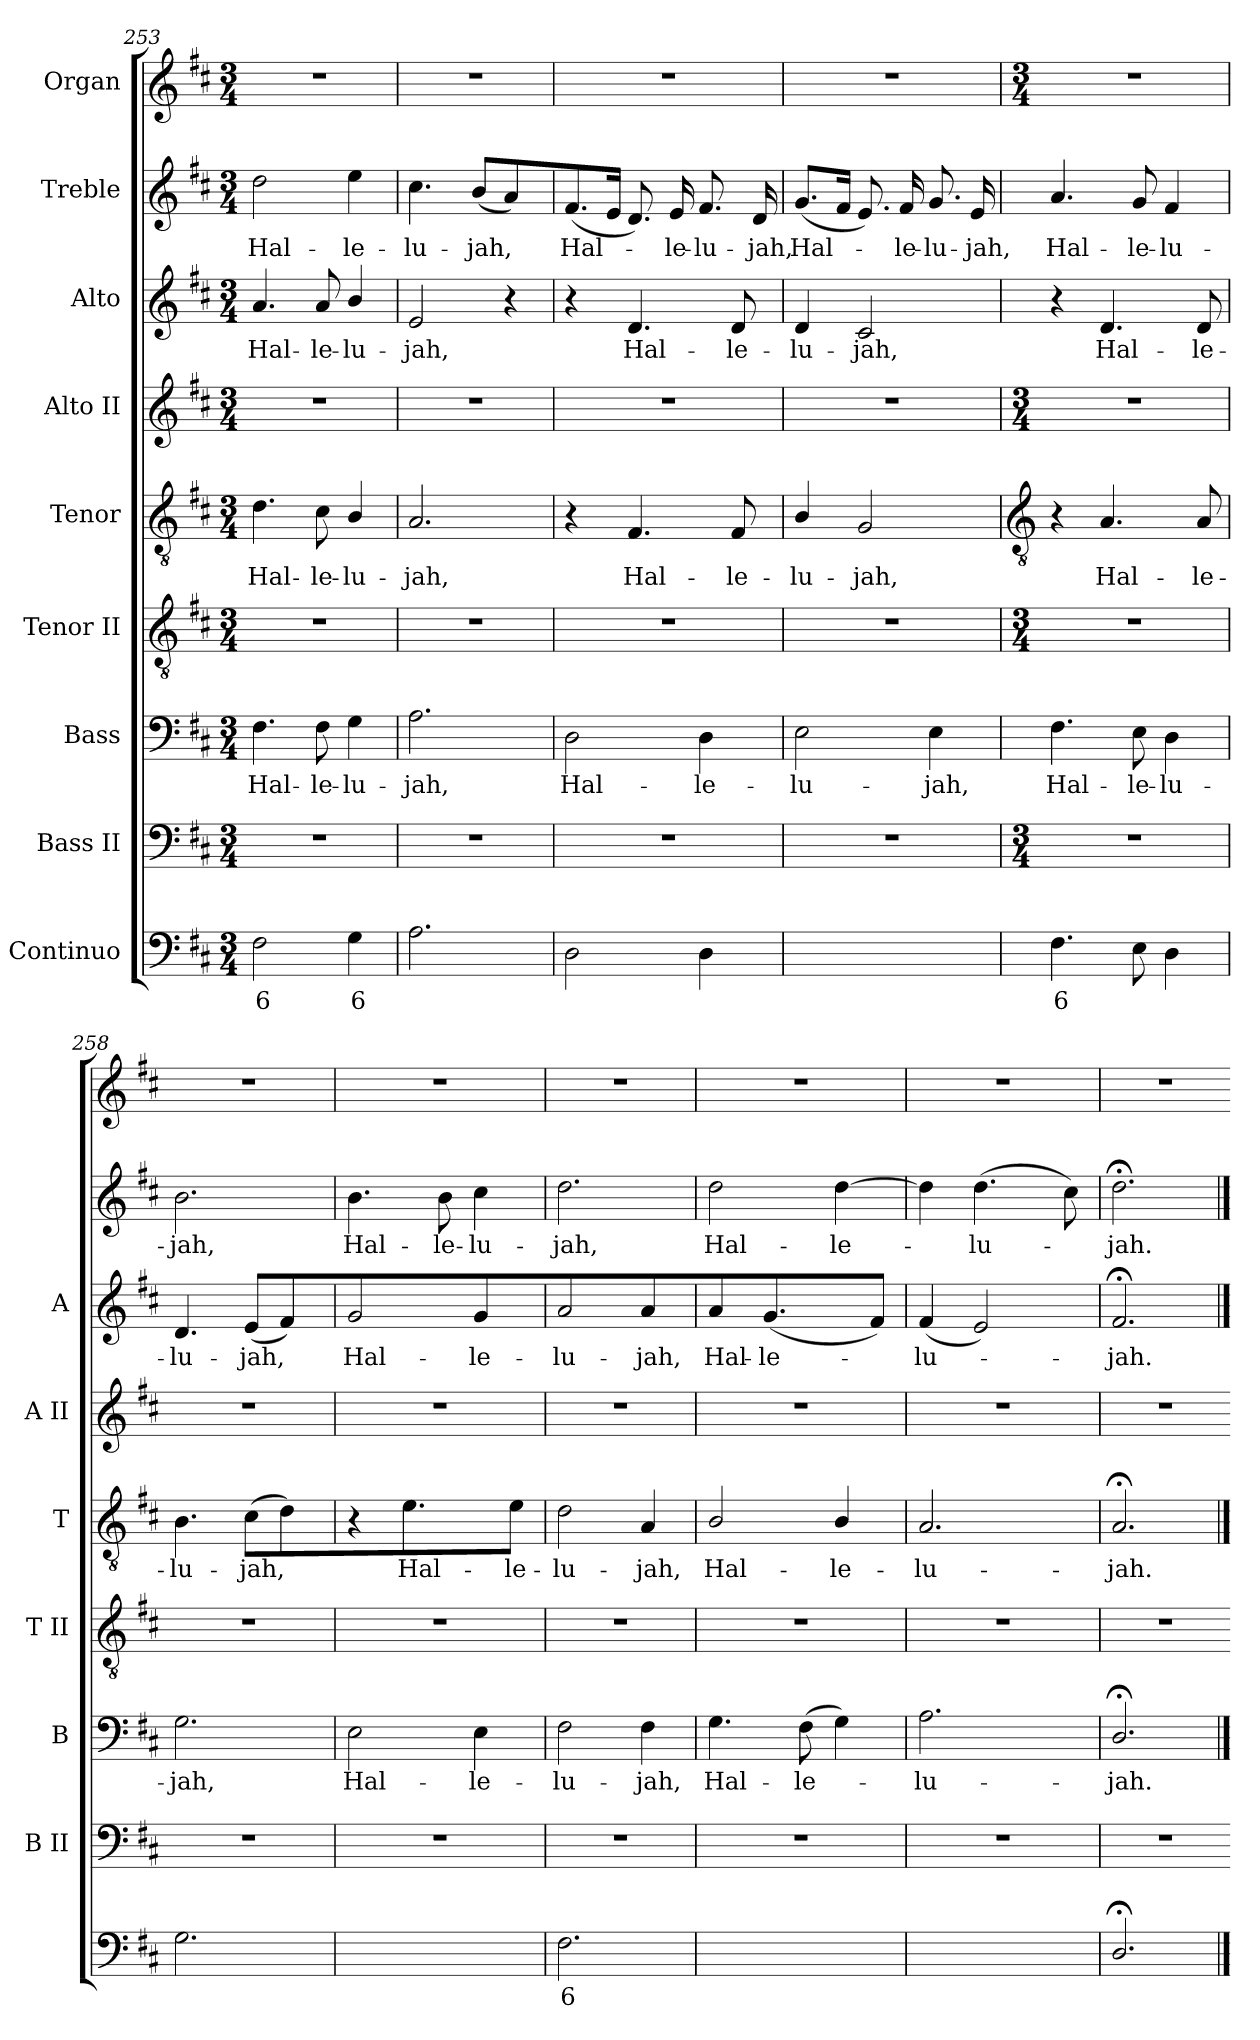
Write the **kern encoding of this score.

**kern	**text	**text	**kern	**kern	**text	**kern	**kern	**text	**kern	**kern	**text	**kern	**text	**kern
*part9	*part9	*part9	*part8	*part7	*part7	*part6	*part5	*part5	*part4	*part3	*part3	*part2	*part2	*part1
*staff9	*staff9	*staff9	*staff8	*staff7	*staff7	*staff6	*staff5	*staff5	*staff4	*staff3	*staff3	*staff2	*staff2	*staff1
*I"Continuo	*	*	*I"Bass II	*I"Bass	*	*I"Tenor II	*I"Tenor	*	*I"Alto II	*I"Alto	*	*I"Treble	*	*I"Organ
*	*	*	*I'B II	*I'B	*	*I'T II	*I'T	*	*I'A II	*I'A	*	*	*	*
*clefF4	*	*	*clefF4	*clefF4	*	*clefGv2	*clefGv2	*	*clefG2	*clefG2	*	*clefG2	*	*clefG2
*k[f#c#]	*	*	*k[f#c#]	*k[f#c#]	*	*k[f#c#]	*k[f#c#]	*	*k[f#c#]	*k[f#c#]	*	*k[f#c#]	*	*k[f#c#]
*D:	*	*	*D:	*D:	*	*D:	*D:	*	*D:	*D:	*	*D:	*	*D:
*M3/4	*	*	*M3/4	*M3/4	*	*M3/4	*M3/4	*	*M3/4	*M3/4	*	*M3/4	*	*M3/4
=253	=253	=253	=253	=253	=253	=253	=253	=253	=253	=253	=253	=253	=253	=253
!	!LO:LY:b	!	!	!	!LO:LY:b	!	!	!LO:LY:b	!	!	!LO:LY:b	!	!LO:LY:b	!
2F#	6	.	2.r	4.F#	Hal-	2.r	4.d	Hal-	2.r	4.a	Hal-	2dd	Hal-	2.r
!	!	!	!	!	!LO:LY:b	!	!	!LO:LY:b	!	!	!LO:LY:b	!	!	!
.	.	.	.	8F#	-le-	.	8c#	-le-	.	8a	-le-	.	.	.
!	!LO:LY:b	!	!	!	!LO:LY:b	!	!	!LO:LY:b	!	!	!LO:LY:b	!	!LO:LY:b	!
4G	6	.	.	4G	-lu-	.	4B/	-lu-	.	4b/	-lu-	4ee	-le-	.
=254	=254	=254	=254	=254	=254	=254	=254	=254	=254	=254	=254	=254	=254	=254
!	!	!	!	!	!LO:LY:b	!	!	!LO:LY:b	!	!	!LO:LY:b	!	!LO:LY:b	!
2.A	.	.	2.r	2.A	-jah,	2.r	2.A	-jah,	2.r	2e	-jah,	4.cc#	-lu-	2.r
!	!	!	!	!	!	!	!	!	!	!	!	!	!LO:LY:b	!
.	.	.	.	.	.	.	.	.	.	.	.	(<8b/L	-jah,	.
.	.	.	.	.	.	.	.	.	.	4r	.	4a)	.	.
=255	=255	=255	=255	=255	=255	=255	=255	=255	=255	=255	=255	=255	=255	=255
!	!	!	!	!	!LO:LY:b	!	!	!	!	!	!	!	!LO:LY:b	!
2D	.	.	2.r	2D	Hal-	2.r	4r	.	2.r	4r	.	(<8.f#	Hal-	2.r
.	.	.	.	.	.	.	.	.	.	.	.	16eJ	.	.
!	!	!	!	!	!	!	!	!LO:LY:b	!	!	!LO:LY:b	!	!	!
.	.	.	.	.	.	.	4.F#	Hal-	.	4.d	Hal-	8.d)	.	.
!	!	!	!	!	!	!	!	!	!	!	!	!	!LO:LY:b	!
.	.	.	.	.	.	.	.	.	.	.	.	16e	le-	.
!	!	!	!	!	!LO:LY:b	!	!	!	!	!	!	!	!LO:LY:b	!
4D	.	.	.	4D	-le-	.	.	.	.	.	.	8.f#	-lu-	.
!	!	!	!	!	!	!	!	!LO:LY:b	!	!	!LO:LY:b	!	!	!
.	.	.	.	.	.	.	8F#	-le-	.	8d	-le-	.	.	.
!	!	!	!	!	!	!	!	!	!	!	!	!	!LO:LY:b	!
.	.	.	.	.	.	.	.	.	.	.	.	16d	-jah,	.
=256	=256	=256	=256	=256	=256	=256	=256	=256	=256	=256	=256	=256	=256	=256
!	!LO:LY:b	!	!	!	!LO:LY:b	!	!	!LO:LY:b	!	!	!LO:LY:b	!	!LO:LY:b	!
[4Eyy	7	.	2.r	2E	-lu-	2.r	4B/	-lu-	2.r	4d	-lu-	(<8.gL	Hal-	2.r
.	.	.	.	.	.	.	.	.	.	.	.	16f#J	.	.
!	!LO:LY:b	!	!	!	!	!	!	!LO:LY:b	!	!	!LO:LY:b	!	!	!
2Eyy]	6	.	.	.	.	.	2G	-jah,	.	2c#	-jah,	8.e)	.	.
!	!	!	!	!	!	!	!	!	!	!	!	!	!LO:LY:b	!
.	.	.	.	.	.	.	.	.	.	.	.	16f#	le-	.
!	!	!	!	!	!LO:LY:b	!	!	!	!	!	!	!	!LO:LY:b	!
.	.	.	.	4E	-jah,	.	.	.	.	.	.	8.g	-lu-	.
!	!	!	!	!	!	!	!	!	!	!	!	!	!LO:LY:b	!
.	.	.	.	.	.	.	.	.	.	.	.	16e	-jah,	.
!!LO:LB:g=z
=257	=257	=257	=257	=257	=257	=257	=257	=257	=257	=257	=257	=257	=257	=257
*	*	*	*	*	*	*	*clefGv2	*	*	*	*	*	*	*
*	*	*	*M3/4	*	*	*M3/4	*	*	*M3/4	*	*	*	*	*M3/4
!	!LO:LY:b	!	!	!	!LO:LY:b	!	!	!	!	!	!	!	!LO:LY:b	!
4.F#	6	.	2.r	4.F#	Hal-	2.r	4r	.	2.r	4r	.	4.a	Hal-	2.r
!	!	!	!	!	!	!	!	!LO:LY:b	!	!	!LO:LY:b	!	!	!
.	.	.	.	.	.	.	4.A	Hal-	.	4.d	Hal-	.	.	.
!	!	!	!	!	!LO:LY:b	!	!	!	!	!	!	!	!LO:LY:b	!
8E	.	.	.	8E	-le-	.	.	.	.	.	.	8g	-le-	.
!	!	!	!	!	!LO:LY:b	!	!	!	!	!	!	!	!LO:LY:b	!
4D	.	.	.	4D	-lu-	.	.	.	.	.	.	4f#	-lu-	.
!	!	!	!	!	!	!	!	!LO:LY:b	!	!	!LO:LY:b	!	!	!
.	.	.	.	.	.	.	8A	-le-	.	8d	-le-	.	.	.
=258	=258	=258	=258	=258	=258	=258	=258	=258	=258	=258	=258	=258	=258	=258
!	!	!	!	!	!LO:LY:b	!	!	!LO:LY:b	!	!	!LO:LY:b	!	!LO:LY:b	!
2.G	.	.	2.r	2.G	-jah,	2.r	4.B	-lu-	2.r	4.d	-lu-	2.b	-jah,	2.r
!	!	!	!	!	!	!	!	!LO:LY:b	!	!	!LO:LY:b	!	!	!
.	.	.	.	.	.	.	(>8c#L	-jah,	.	(<8eL	-jah,	.	.	.
.	.	.	.	.	.	.	4d)	.	.	4f#)	.	.	.	.
=259	=259	=259	=259	=259	=259	=259	=259	=259	=259	=259	=259	=259	=259	=259
!	!LO:LY:b	!	!	!	!LO:LY:b	!	!	!	!	!	!LO:LY:b	!	!LO:LY:b	!
[2Eyy	5	.	2.r	2E	Hal-	2.r	4r	.	2.r	2g	Hal-	4.b	Hal-	2.r
!	!	!	!	!	!	!	!	!LO:LY:b	!	!	!	!	!	!
.	.	.	.	.	.	.	4.e	Hal-	.	.	.	.	.	.
!	!	!	!	!	!	!	!	!	!	!	!	!	!LO:LY:b	!
.	.	.	.	.	.	.	.	.	.	.	.	8b	-le-	.
!	!LO:LY:b	!	!	!	!LO:LY:b	!	!	!	!	!	!LO:LY:b	!	!LO:LY:b	!
4Eyy]	6	.	.	4E	-le-	.	.	.	.	4g	-le-	4cc#	-lu-	.
!	!	!	!	!	!	!	!	!LO:LY:b	!	!	!	!	!	!
.	.	.	.	.	.	.	8eJ	-le-	.	.	.	.	.	.
=260	=260	=260	=260	=260	=260	=260	=260	=260	=260	=260	=260	=260	=260	=260
!	!LO:LY:b	!	!	!	!LO:LY:b	!	!	!LO:LY:b	!	!	!LO:LY:b	!	!LO:LY:b	!
2.F#	6	.	2.r	2F#	-lu-	2.r	2d	-lu-	2.r	2a	-lu-	2.dd	-jah,	2.r
!	!	!	!	!	!LO:LY:b	!	!	!LO:LY:b	!	!	!LO:LY:b	!	!	!
.	.	.	.	4F#	-jah,	.	4A	-jah,	.	4a	-jah,	.	.	.
=261	=261	=261	=261	=261	=261	=261	=261	=261	=261	=261	=261	=261	=261	=261
!	!LO:LY:b	!	!	!	!LO:LY:b	!	!	!LO:LY:b	!	!	!LO:LY:b	!	!LO:LY:b	!
[4Gyy	9	.	2.r	4.G	Hal-	2.r	2B/	Hal-	2.r	4a	Hal-	2dd	Hal-	2.r
!	!LO:LY:b	!	!	!	!	!	!	!	!	!	!LO:LY:b	!	!	!
2Gyy]	8	.	.	.	.	.	.	.	.	(<4.g	-le-	.	.	.
!	!	!	!	!	!LO:LY:b	!	!	!	!	!	!	!	!	!
.	.	.	.	(>8F#L	-le-	.	.	.	.	.	.	.	.	.
!	!	!	!	!	!	!	!	!LO:LY:b	!	!	!	!	!LO:LY:b	!
.	.	.	.	4G)	.	.	4B/	-le-	.	.	.	[4dd	-le-	.
.	.	.	.	.	.	.	.	.	.	8f#J)	.	.	.	.
=262	=262	=262	=262	=262	=262	=262	=262	=262	=262	=262	=262	=262	=262	=262
!	!LO:LY:b	!LO:LY:b	!	!	!LO:LY:b	!	!	!LO:LY:b	!	!	!LO:LY:b	!	!	!
[4Ayy	6	4	2.r	2.A	lu-	2.r	2.A	-lu-	2.r	(<4f#	lu-	4dd]	.	2.r
!	!LO:LY:b	!	!	!	!	!	!	!	!	!	!	!	!LO:LY:b	!
4Ayy_	5	.	.	.	.	.	.	.	.	2e)	.	(>4.dd	lu-	.
!	!	!LO:LY:b	!	!	!	!	!	!	!	!	!	!	!	!
4Ayy]	.	6	.	.	.	.	.	.	.	.	.	.	.	.
.	.	.	.	.	.	.	.	.	.	.	.	8cc#)	.	.
=263	=263	=263	=263	=263	=263	=263	=263	=263	=263	=263	=263	=263	=263	=263
!	!	!	!	!	!LO:LY:b	!	!	!LO:LY:b	!	!	!LO:LY:b	!	!LO:LY:b	!
2.D;</	.	.	2.r	2.D;</	-jah.	2.r	2.A;<	-jah.	2.r	2.f#;<	jah.	2.dd;<	jah.	2.r
==	=	=	=	==	=	=	==	=	=	==	=	==	=	=
*-	*-	*-	*-	*-	*-	*-	*-	*-	*-	*-	*-	*-	*-	*-
